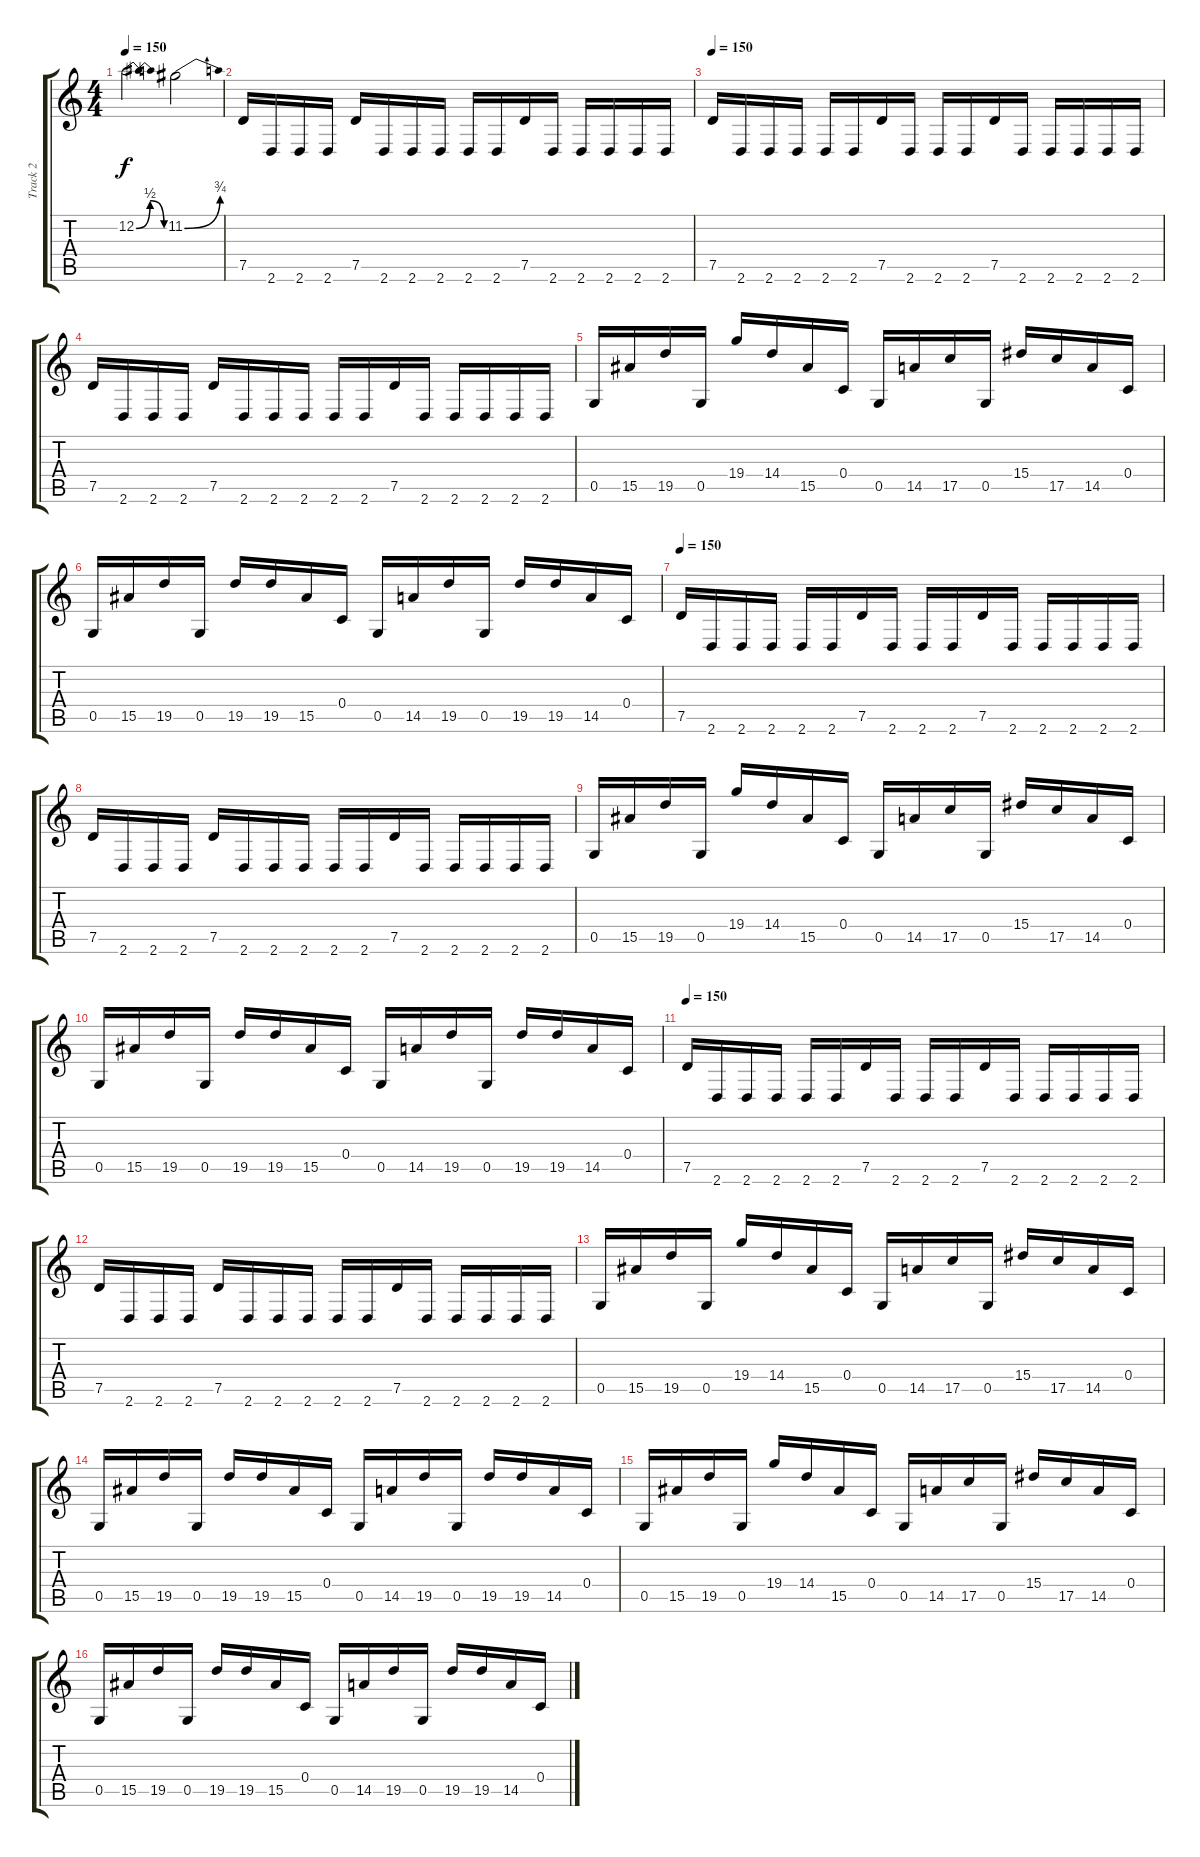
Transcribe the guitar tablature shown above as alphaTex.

\track ("Track 2" "Track 2") {instrument overdrivenguitar}
\staff {score tabs}
\tuning (D4 A3 F3 C3 G2 C2) {hide}
\ts (4 4)
\tempo 150
\clef g2
\ks c
12.2{be (bendrelease 0 0 15 2 45 2 60 0)}.2{dy f} 11.2{be (bend 0 0 60 3)}.2 |
7.5.16 2.6.16 2.6.16 2.6.16 7.5.16 2.6.16 2.6.16 2.6.16 2.6.16 2.6.16 7.5.16 2.6.16 2.6.16 2.6.16 2.6.16 2.6.16 |
\tempo 150
7.5.16 2.6.16 2.6.16 2.6.16 2.6.16 2.6.16 7.5.16 2.6.16 2.6.16 2.6.16 7.5.16 2.6.16 2.6.16 2.6.16 2.6.16 2.6.16 |
7.5.16 2.6.16 2.6.16 2.6.16 7.5.16 2.6.16 2.6.16 2.6.16 2.6.16 2.6.16 7.5.16 2.6.16 2.6.16 2.6.16 2.6.16 2.6.16 |
0.5.16 15.5.16 19.5.16 0.5.16 19.4.16 14.4.16 15.5.16 0.4.16 0.5.16 14.5.16 17.5.16 0.5.16 15.4.16 17.5.16 14.5.16 0.4.16 |
0.5.16 15.5.16 19.5.16 0.5.16 19.5.16 19.5.16 15.5.16 0.4.16 0.5.16 14.5.16 19.5.16 0.5.16 19.5.16 19.5.16 14.5.16 0.4.16 |
\tempo 150
7.5.16 2.6.16 2.6.16 2.6.16 2.6.16 2.6.16 7.5.16 2.6.16 2.6.16 2.6.16 7.5.16 2.6.16 2.6.16 2.6.16 2.6.16 2.6.16 |
7.5.16 2.6.16 2.6.16 2.6.16 7.5.16 2.6.16 2.6.16 2.6.16 2.6.16 2.6.16 7.5.16 2.6.16 2.6.16 2.6.16 2.6.16 2.6.16 |
0.5.16 15.5.16 19.5.16 0.5.16 19.4.16 14.4.16 15.5.16 0.4.16 0.5.16 14.5.16 17.5.16 0.5.16 15.4.16 17.5.16 14.5.16 0.4.16 |
0.5.16 15.5.16 19.5.16 0.5.16 19.5.16 19.5.16 15.5.16 0.4.16 0.5.16 14.5.16 19.5.16 0.5.16 19.5.16 19.5.16 14.5.16 0.4.16 |
\tempo 150
7.5.16 2.6.16 2.6.16 2.6.16 2.6.16 2.6.16 7.5.16 2.6.16 2.6.16 2.6.16 7.5.16 2.6.16 2.6.16 2.6.16 2.6.16 2.6.16 |
7.5.16 2.6.16 2.6.16 2.6.16 7.5.16 2.6.16 2.6.16 2.6.16 2.6.16 2.6.16 7.5.16 2.6.16 2.6.16 2.6.16 2.6.16 2.6.16 |
0.5.16 15.5.16 19.5.16 0.5.16 19.4.16 14.4.16 15.5.16 0.4.16 0.5.16 14.5.16 17.5.16 0.5.16 15.4.16 17.5.16 14.5.16 0.4.16 |
0.5.16 15.5.16 19.5.16 0.5.16 19.5.16 19.5.16 15.5.16 0.4.16 0.5.16 14.5.16 19.5.16 0.5.16 19.5.16 19.5.16 14.5.16 0.4.16 |
0.5.16 15.5.16 19.5.16 0.5.16 19.4.16 14.4.16 15.5.16 0.4.16 0.5.16 14.5.16 17.5.16 0.5.16 15.4.16 17.5.16 14.5.16 0.4.16 |
0.5.16 15.5.16 19.5.16 0.5.16 19.5.16 19.5.16 15.5.16 0.4.16 0.5.16 14.5.16 19.5.16 0.5.16 19.5.16 19.5.16 14.5.16 0.4.16
